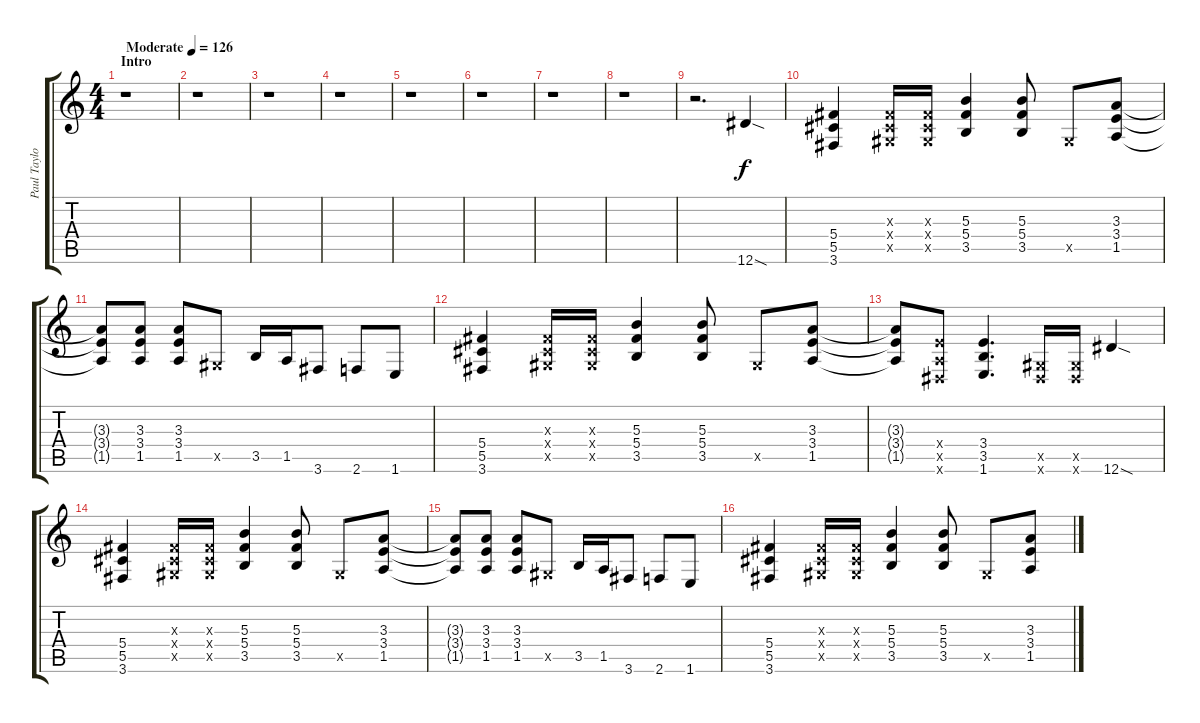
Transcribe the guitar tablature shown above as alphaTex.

\track ("Paul Taylor" "Paul Taylo") {instrument distortionguitar}
\staff {score tabs}
\tuning (Eb4 Bb3 Gb3 Db3 Ab2 Eb2) {hide}
\ts (4 4)
\section ("" "Intro")
\tempo (126 "Moderate")
\clef g2
\ks c
r.1{dy f instrument distortionguitar} |
r.1 |
r.1 |
r.1 |
r.1 |
r.1 |
r.1 |
r.1 |
r.2{d} 12.6{sod}.4{volume 10 instrument distortionguitar} |
(5.4 5.5 3.6).4 (0.3{x} 0.4{x} 0.5{x}).16 (0.3{x} 0.4{x} 0.5{x}).16 (5.3 5.4 3.5).4 (5.3 5.4 3.5).8 0.5{x}.8 (3.3 3.4 1.5).8 |
(3.3{t} 3.4{t} 1.5{t}).8 (3.3 3.4 1.5).8 (3.3 3.4 1.5).8 0.5{x}.8 3.5.16 1.5.16 3.6.8 2.6.8 1.6.8 |
(5.4 5.5 3.6).4 (0.3{x} 0.4{x} 0.5{x}).16 (0.3{x} 0.4{x} 0.5{x}).16 (5.3 5.4 3.5).4 (5.3 5.4 3.5).8 0.5{x}.8 (3.3 3.4 1.5).8 |
(3.3{t} 3.4{t} 1.5{t}).8 (3.4{x} 1.5{x} 0.6{x}).8 (3.4 3.5 1.6).4{d} (0.5{x} 0.6{x}).16 (0.5{x} 0.6{x}).16 12.6{sod}.4 |
(5.4 5.5 3.6).4 (0.3{x} 0.4{x} 0.5{x}).16 (0.3{x} 0.4{x} 0.5{x}).16 (5.3 5.4 3.5).4 (5.3 5.4 3.5).8 0.5{x}.8 (3.3 3.4 1.5).8 |
(3.3{t} 3.4{t} 1.5{t}).8 (3.3 3.4 1.5).8 (3.3 3.4 1.5).8 0.5{x}.8 3.5.16 1.5.16 3.6.8 2.6.8 1.6.8 |
(5.4 5.5 3.6).4 (0.3{x} 0.4{x} 0.5{x}).16 (0.3{x} 0.4{x} 0.5{x}).16 (5.3 5.4 3.5).4 (5.3 5.4 3.5).8 0.5{x}.8 (3.3 3.4 1.5).8
